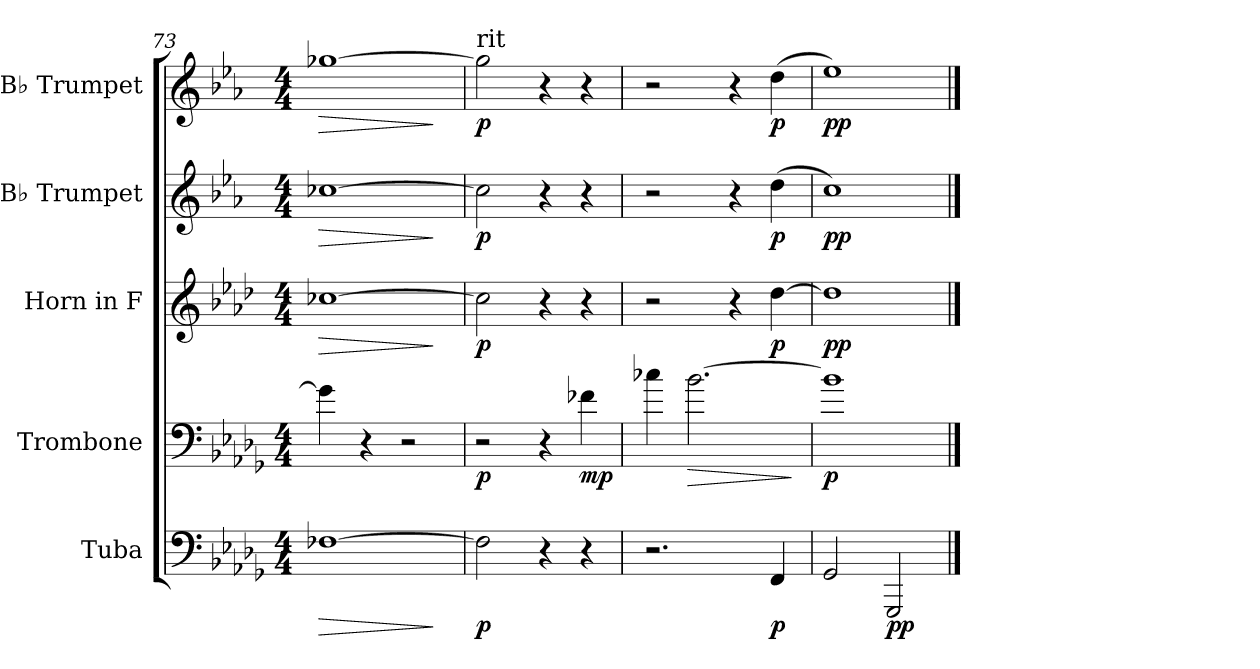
**kern	**dynam	**kern	**dynam	**kern	**dynam	**kern	**dynam	**kern	**dynam
*part5	*part5	*part4	*part4	*part3	*part3	*part2	*part2	*part1	*part1
*staff5	*staff5	*staff4	*staff4	*staff3	*staff3	*staff2	*staff2	*staff1	*staff1
*I"Tuba	*	*I"Trombone	*	*I"Horn in F	*	*I"B♭ Trumpet	*	*I"B♭ Trumpet	*
*I'Tba.	*	*I'Tbn.	*	*	*	*I'B♭ Tpt.	*	*I'B♭ Tpt.	*
*clefF4	*	*clefF4	*	*clefG2	*	*clefG2	*	*clefG2	*
*	*	*	*	*ITrd4c7	*	*ITrd1c2	*	*ITrd1c2	*
*k[b-e-a-d-g-]	*	*k[b-e-a-d-g-]	*	*k[b-e-a-d-g-]	*	*k[b-e-a-d-g-]	*	*k[b-e-a-d-g-]	*
*D-:	*	*D-:	*	*D-:	*	*D-:	*	*D-:	*
*M4/4	*	*M4/4	*	*M4/4	*	*M4/4	*	*M4/4	*
=73	=73	=73	=73	=73	=73	=73	=73	=73	=73
!	!LO:HP:b	!	!	!	!LO:HP:b	!	!LO:HP:b	!	!LO:HP:b
[1F-X	>	4g-\]	.	[1f-X	>	[1b--X	>	[1ff-X	>
.	.	4r	.	.	.	.	.	.	.
.	.	2r	.	.	.	.	.	.	.
.	]	.	.	.	]	.	]	.	]
!!LO:LB:g=z
=74	=74	=74	=74	=74	=74	=74	=74	=74	=74
!	!	!	!	!	!	!	!	!LO:TX:a:t=rit	!
!	!LO:DY:b	!	!LO:DY:b	!	!LO:DY:b	!	!LO:DY:b	!	!LO:DY:b
2F-\]	p	2r	p	2f-\]	p	2b--\]	p	2ff-\]	p
4r	.	4r	.	4r	.	4r	.	4r	.
*	*	*	*	*	*	*	*	*MM72	*
!	!	!	!LO:DY:b	!	!	!	!	!	!
4r	.	4f-X\	mp	4r	.	4r	.	4r	.
=75	=75	=75	=75	=75	=75	=75	=75	=75	=75
2.r	.	4cc-X\	.	2r	.	2r	.	2r	.
!	!	!	!LO:HP:b	!	!	!	!	!	!
!	!	!	!LO:HP:n=1:b	!	!	!	!	!	!
.	.	[2.b-\	> >	.	.	.	.	.	.
.	.	.	.	4r	.	4r	.	4r	.
*	*	*	*	*	*	*	*	*MM60	*
!	!LO:DY:b	!	!	!	!LO:DY:b	!	!LO:DY:b	!	!LO:DY:b
4FF/	p	.	.	[4g-\	p	(>4cc\	p	(>4cc\	p
.	.	.	]	.	.	.	.	.	.
=76	=76	=76	=76	=76	=76	=76	=76	=76	=76
*	*	*	*	*	*	*	*	*MM50	*
!	!	!	!LO:DY:b	!	!LO:DY:b	!	!LO:DY:b	!	!LO:DY:b
2GG-/	.	1b-]	p	1g-]	pp	1b-)	pp	1dd-)	pp
!	!LO:DY:b	!	!	!	!	!	!	!	!
2GGG-/	pp	.	.	.	.	.	.	.	.
.	.	.	]	.	.	.	.	.	.
==	==	==	==	==	==	==	==	==	==
*-	*-	*-	*-	*-	*-	*-	*-	*-	*-
